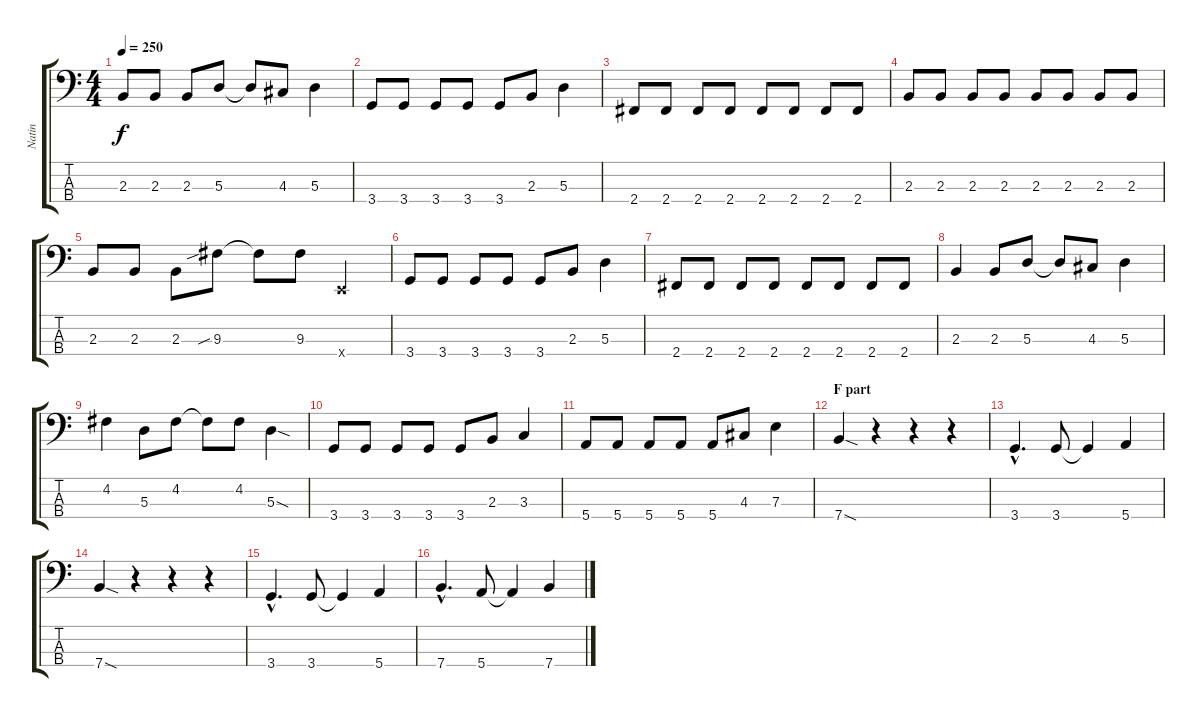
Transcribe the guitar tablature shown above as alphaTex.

\track ("Natin" "Natin") {instrument electricbassfinger}
\staff {score tabs}
\tuning (G2 D2 A1 E1) {hide}
\ts (4 4)
\tempo 250
\clef f4
\ks c
2.3.8{dy f} 2.3.8 2.3.8 5.3.8 5.3{t}.8 4.3.8 5.3.4 |
3.4.8 3.4.8 3.4.8 3.4.8 3.4.8 2.3.8 5.3.4 |
2.4.8 2.4.8 2.4.8 2.4.8 2.4.8 2.4.8 2.4.8 2.4.8 |
2.3.8 2.3.8 2.3.8 2.3.8 2.3.8 2.3.8 2.3.8 2.3.8 |
2.3.8 2.3.8 2.3.8 9.3{sib}.8 9.3{t}.8 9.3.8 0.4{x}.4 |
3.4.8 3.4.8 3.4.8 3.4.8 3.4.8 2.3.8 5.3.4 |
2.4.8 2.4.8 2.4.8 2.4.8 2.4.8 2.4.8 2.4.8 2.4.8 |
2.3.4 2.3.8 5.3.8 5.3{t}.8 4.3.8 5.3.4 |
4.2.4 5.3.8 4.2.8 4.2{t}.8 4.2.8 5.3{sod}.4 |
3.4.8 3.4.8 3.4.8 3.4.8 3.4.8 2.3.8 3.3.4 |
5.4.8 5.4.8 5.4.8 5.4.8 5.4.8 4.3.8 7.3.4 |
\section ("" "F part")
7.4{sod}.4 r.4 r.4 r.4 |
3.4{hac}.4{d} 3.4.8 3.4{t}.4 5.4.4 |
7.4{sod}.4 r.4 r.4 r.4 |
3.4{hac}.4{d} 3.4.8 3.4{t}.4 5.4.4 |
7.4{hac}.4{d} 5.4.8 5.4{t}.4 7.4.4
